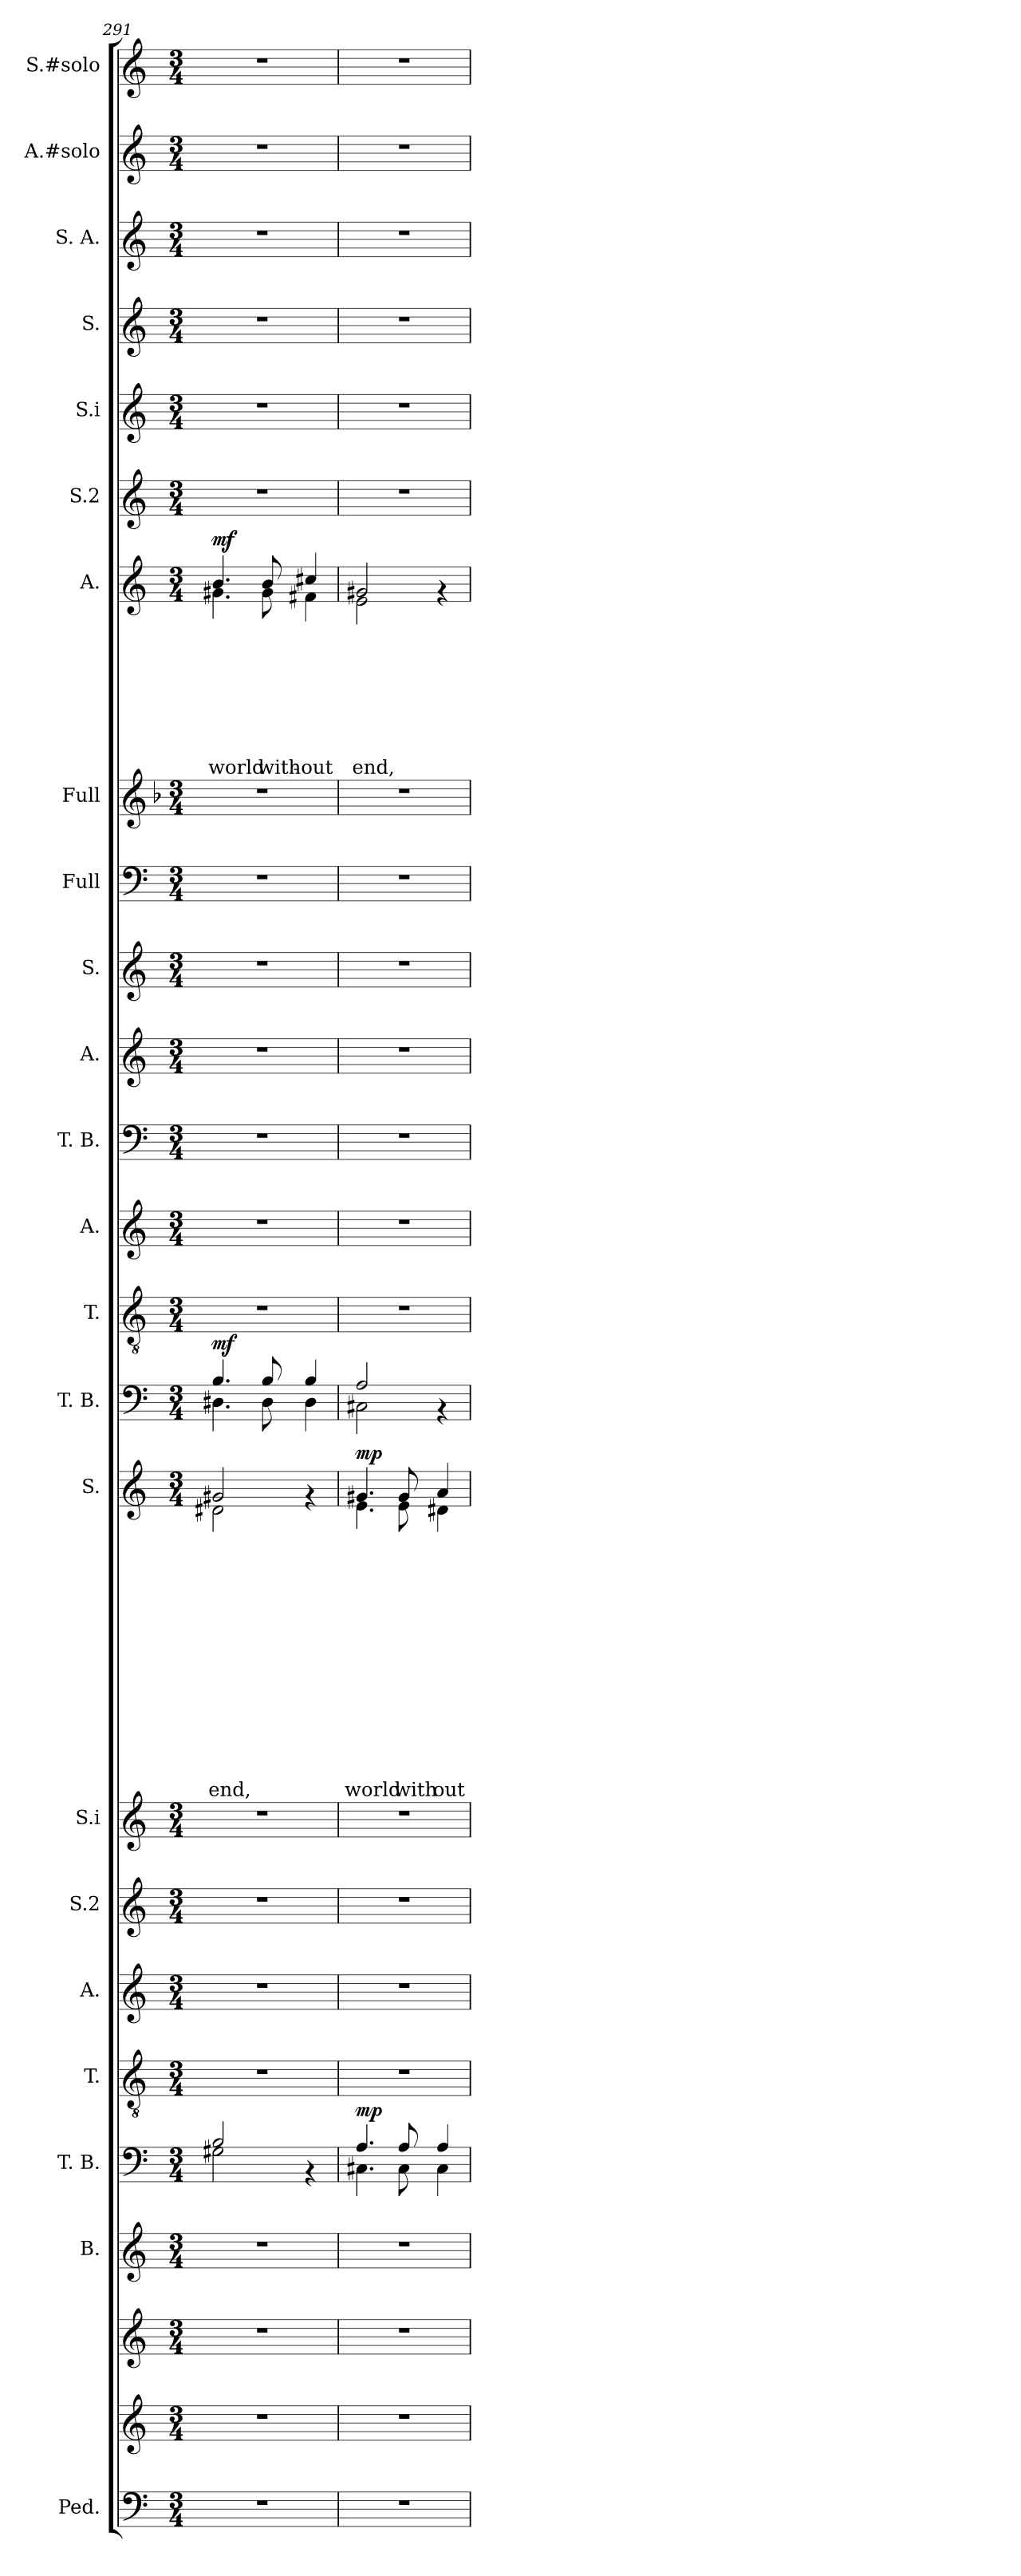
**kern	**kern	**kern	**kern	**kern	**dynam	**kern	**kern	**kern	**kern	**kern	**text	**text	**text	**text	**text	**text	**text	**text	**text	**text	**text	**text	**text	**text	**dynam	**kern	**dynam	**kern	**kern	**kern	**kern	**kern	**kern	**kern	**kern	**text	**text	**text	**text	**text	**text	**text	**text	**dynam	**kern	**kern	**kern	**kern	**kern	**kern
*part25	*part24	*part23	*part22	*part21	*part21	*part20	*part19	*part18	*part17	*part16	*part16	*part16	*part16	*part16	*part16	*part16	*part16	*part16	*part16	*part16	*part16	*part16	*part16	*part16	*part16	*part15	*part15	*part14	*part13	*part12	*part11	*part10	*part9	*part8	*part7	*part7	*part7	*part7	*part7	*part7	*part7	*part7	*part7	*part7	*part6	*part5	*part4	*part3	*part2	*part1
*staff25	*staff24	*staff23	*staff22	*staff21	*staff21	*staff20	*staff19	*staff18	*staff17	*staff16	*staff16	*staff16	*staff16	*staff16	*staff16	*staff16	*staff16	*staff16	*staff16	*staff16	*staff16	*staff16	*staff16	*staff16	*staff16	*staff15	*staff15	*staff14	*staff13	*staff12	*staff11	*staff10	*staff9	*staff8	*staff7	*staff7	*staff7	*staff7	*staff7	*staff7	*staff7	*staff7	*staff7	*staff7	*staff6	*staff5	*staff4	*staff3	*staff2	*staff1
*I"Ped.	*	*	*I"B.	*I"T. B.	*	*I"T.	*I"A.	*I"S.2	*I"S.i	*I"S.	*	*	*	*	*	*	*	*	*	*	*	*	*	*	*	*I"T. B.	*	*I"T.	*I"A.	*I"T. B.	*I"A.	*I"S.	*I"Full	*I"Full	*I"A.	*	*	*	*	*	*	*	*	*	*I"S.2	*I"S.i	*I"S.	*I"S. A.	*I"A.#solo	*I"S.#solo
*I'Ped.	*	*	*	*I'T. B.	*	*I'T.	*I'A.	*I'S.2	*I'S.i	*I'S.	*	*	*	*	*	*	*	*	*	*	*	*	*	*	*	*I'T. B.	*	*I'T.	*	*I'T. B.	*I'A.	*I'S.	*	*	*I'A.	*	*	*	*	*	*	*	*	*	*I'S.2	*I'S.i	*I'S.	*I'S. A.	*I'A.#solo	*I'S.#solo
*clefF4	*clefG2	*clefG2	*clefG2	*clefF4	*	*clefGv2	*clefG2	*clefG2	*clefG2	*clefG2	*	*	*	*	*	*	*	*	*	*	*	*	*	*	*	*clefF4	*	*clefGv2	*clefG2	*clefF4	*clefG2	*clefG2	*clefF4	*clefG2	*clefG2	*	*	*	*	*	*	*	*	*	*clefG2	*clefG2	*clefG2	*clefG2	*clefG2	*clefG2
*	*	*	*	*	*	*	*	*	*	*	*	*	*	*	*	*	*	*	*	*	*	*	*	*	*	*	*	*	*	*	*	*	*	*ITrd3c5	*	*	*	*	*	*	*	*	*	*	*	*	*	*	*	*
*k[]	*k[]	*k[]	*k[]	*k[]	*	*k[]	*k[]	*k[]	*k[]	*k[]	*	*	*	*	*	*	*	*	*	*	*	*	*	*	*	*k[]	*	*k[]	*k[]	*k[]	*k[]	*k[]	*k[]	*k[]	*k[]	*	*	*	*	*	*	*	*	*	*k[]	*k[]	*k[]	*k[]	*k[]	*k[]
*C:	*C:	*C:	*C:	*C:	*	*C:	*C:	*C:	*C:	*C:	*	*	*	*	*	*	*	*	*	*	*	*	*	*	*	*C:	*	*C:	*C:	*C:	*C:	*C:	*C:	*C:	*C:	*	*	*	*	*	*	*	*	*	*C:	*C:	*C:	*C:	*C:	*C:
*M3/4	*M3/4	*M3/4	*M3/4	*M3/4	*	*M3/4	*M3/4	*M3/4	*M3/4	*M3/4	*	*	*	*	*	*	*	*	*	*	*	*	*	*	*	*M3/4	*	*M3/4	*M3/4	*M3/4	*M3/4	*M3/4	*M3/4	*M3/4	*M3/4	*	*	*	*	*	*	*	*	*	*M3/4	*M3/4	*M3/4	*M3/4	*M3/4	*M3/4
=291	=291	=291	=291	=291	=291	=291	=291	=291	=291	=291	=291	=291	=291	=291	=291	=291	=291	=291	=291	=291	=291	=291	=291	=291	=291	=291	=291	=291	=291	=291	=291	=291	=291	=291	=291	=291	=291	=291	=291	=291	=291	=291	=291	=291	=291	=291	=291	=291	=291	=291
*	*	*	*	*^	*	*	*	*	*	*^	*	*	*	*	*	*	*	*	*	*	*	*	*	*	*	*	*	*	*	*	*	*	*	*	*	*	*	*	*	*	*	*	*	*	*	*	*	*	*	*
!	!	!	!	!	!	!	!	!	!	!	!	!	!	!	!	!	!	!	!	!	!	!	!	!	!	!LO:LY:b	!	!	!LO:DY:a	!	!	!	!	!	!	!	!	!	!	!	!	!	!	!	!LO:LY:b	!LO:DY:a	!	!	!	!	!	!
*	*	*	*	*	*	*	*	*	*	*	*	*	*	*	*	*	*	*	*	*	*	*	*	*	*	*	*	*^	*	*	*	*	*	*	*	*	*^	*	*	*	*	*	*	*	*	*	*	*	*	*	*	*
2.r	2.r	2.r	2.r	2B/	2G#X\	.	2.r	2.r	2.r	2.r	2g#X/	2d#X\	.	.	.	.	.	.	.	.	.	.	.	.	.	end,	.	4.B/	4.D#X\	mf	2.r	2.r	2.r	2.r	2.r	2.r	2.r	4.b/	4.g#X\	.	.	.	.	.	.	.	world	mf	2.r	2.r	2.r	2.r	2.r	2.r
!	!	!	!	!	!	!	!	!	!	!	!	!	!	!	!	!	!	!	!	!	!	!	!	!	!	!	!	!	!	!	!	!	!	!	!	!	!	!	!	!	!	!	!	!	!	!	!LO:LY:b	!	!	!	!	!	!	!
.	.	.	.	.	.	.	.	.	.	.	.	.	.	.	.	.	.	.	.	.	.	.	.	.	.	.	.	8B/	8D#\	.	.	.	.	.	.	.	.	8b/	8g#\	.	.	.	.	.	.	.	with-	.	.	.	.	.	.	.
!	!	!	!	!	!	!	!	!	!	!	!	!	!	!	!	!	!	!	!	!	!	!	!	!	!	!	!	!	!	!	!	!	!	!	!	!	!	!	!	!	!	!	!	!	!	!	!LO:LY:b	!	!	!	!	!	!	!
.	.	.	.	4rAA	4ryy	.	.	.	.	.	4rf	4ryy	.	.	.	.	.	.	.	.	.	.	.	.	.	.	.	4B/	4D#\	.	.	.	.	.	.	.	.	4cc#X/	4f#X\	.	.	.	.	.	.	.	-out	.	.	.	.	.	.	.
=292	=292	=292	=292	=292	=292	=292	=292	=292	=292	=292	=292	=292	=292	=292	=292	=292	=292	=292	=292	=292	=292	=292	=292	=292	=292	=292	=292	=292	=292	=292	=292	=292	=292	=292	=292	=292	=292	=292	=292	=292	=292	=292	=292	=292	=292	=292	=292	=292	=292	=292	=292	=292	=292	=292
!	!	!	!	!	!	!LO:DY:a	!	!	!	!	!	!	!	!	!	!	!	!	!	!	!	!	!	!	!	!LO:LY:b	!LO:DY:a	!	!	!	!	!	!	!	!	!	!	!	!	!	!	!	!	!	!	!	!LO:LY:b	!	!	!	!	!	!	!
2.r	2.r	2.r	2.r	4.A/	4.C#X\	mp	2.r	2.r	2.r	2.r	4.g#X/	4.e\	.	.	.	.	.	.	.	.	.	.	.	.	.	world	mp	2A/	2C#X\	.	2.r	2.r	2.r	2.r	2.r	2.r	2.r	2g#X/	2e\	.	.	.	.	.	.	.	end,	.	2.r	2.r	2.r	2.r	2.r	2.r
!	!	!	!	!	!	!	!	!	!	!	!	!	!	!	!	!	!	!	!	!	!	!	!	!	!	!LO:LY:b	!	!	!	!	!	!	!	!	!	!	!	!	!	!	!	!	!	!	!	!	!	!	!	!	!	!	!	!
.	.	.	.	8A/	8C#\	.	.	.	.	.	8g#/	8e\	.	.	.	.	.	.	.	.	.	.	.	.	.	with	.	.	.	.	.	.	.	.	.	.	.	.	.	.	.	.	.	.	.	.	.	.	.	.	.	.	.	.
!	!	!	!	!	!	!	!	!	!	!	!	!	!	!	!	!	!	!	!	!	!	!	!	!	!	!LO:LY:b	!	!	!	!	!	!	!	!	!	!	!	!	!	!	!	!	!	!	!	!	!	!	!	!	!	!	!	!
.	.	.	.	4A/	4C#\	.	.	.	.	.	4a/	4d#X\	.	.	.	.	.	.	.	.	.	.	.	.	.	out	.	4rAA	4ryy	.	.	.	.	.	.	.	.	4rf	4ryy	.	.	.	.	.	.	.	.	.	.	.	.	.	.	.
*	*	*	*	*	*	*	*	*	*	*	*v	*v	*	*	*	*	*	*	*	*	*	*	*	*	*	*	*	*	*	*	*	*	*	*	*	*	*	*v	*v	*	*	*	*	*	*	*	*	*	*	*	*	*	*	*
*	*	*	*	*v	*v	*	*	*	*	*	*	*	*	*	*	*	*	*	*	*	*	*	*	*	*	*	*v	*v	*	*	*	*	*	*	*	*	*	*	*	*	*	*	*	*	*	*	*	*	*	*	*	*
=	=	=	=	=	=	=	=	=	=	=	=	=	=	=	=	=	=	=	=	=	=	=	=	=	=	=	=	=	=	=	=	=	=	=	=	=	=	=	=	=	=	=	=	=	=	=	=	=	=	=
*-	*-	*-	*-	*-	*-	*-	*-	*-	*-	*-	*-	*-	*-	*-	*-	*-	*-	*-	*-	*-	*-	*-	*-	*-	*-	*-	*-	*-	*-	*-	*-	*-	*-	*-	*-	*-	*-	*-	*-	*-	*-	*-	*-	*-	*-	*-	*-	*-	*-	*-
